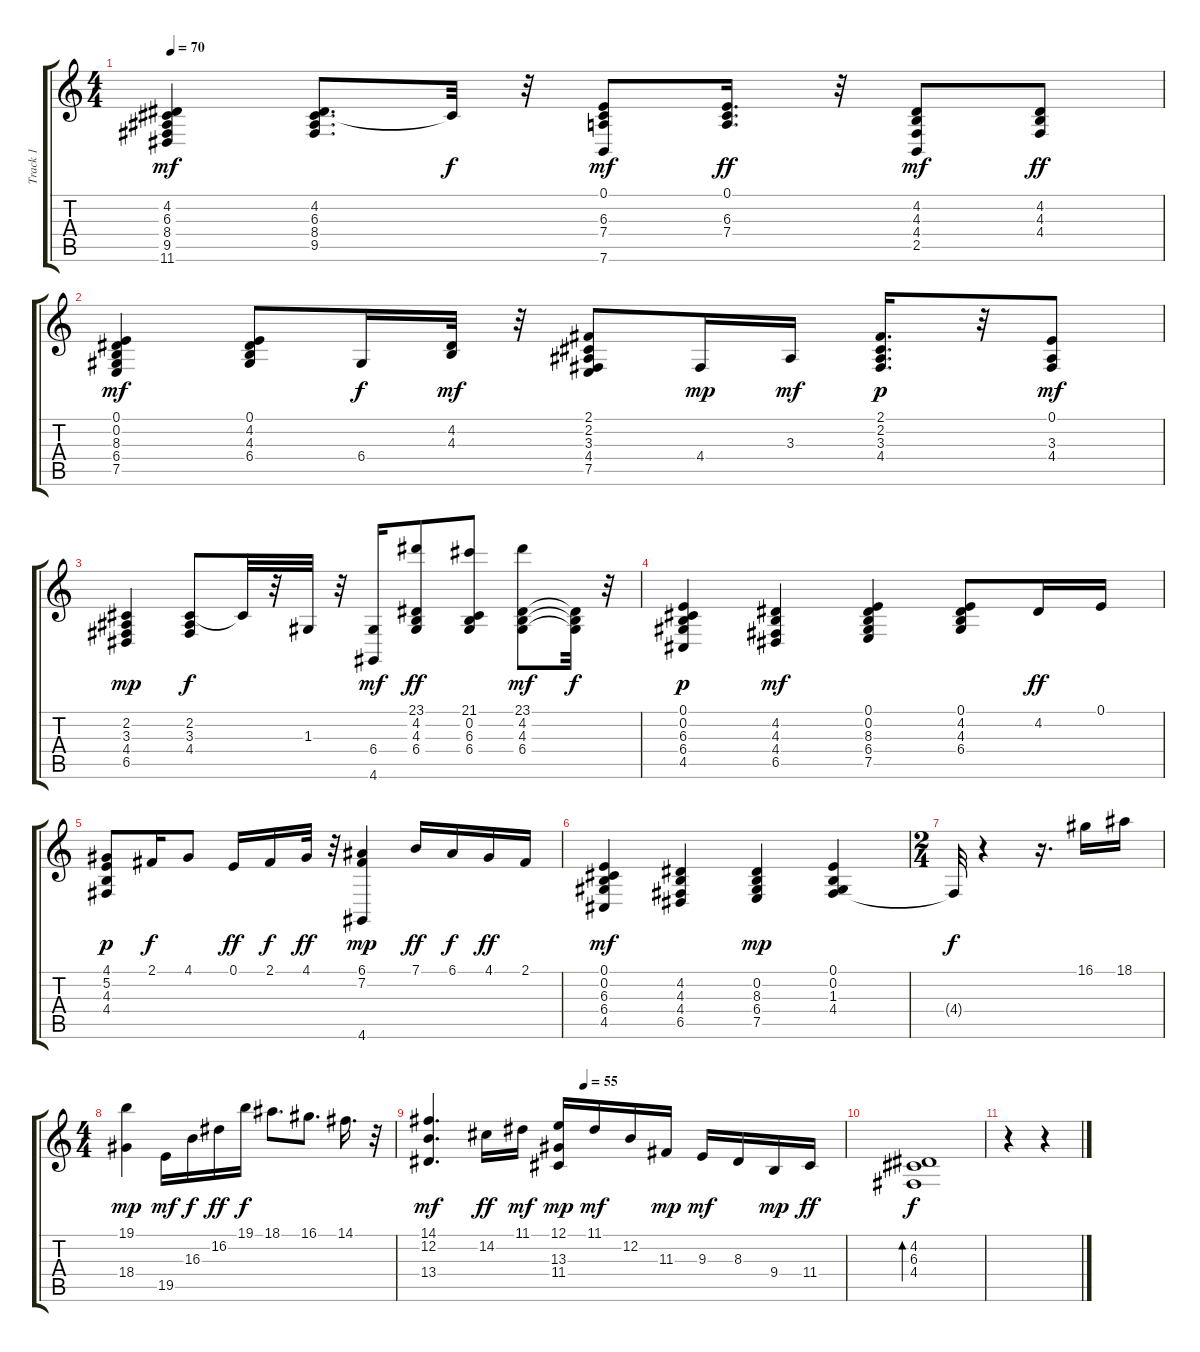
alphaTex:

\track ("Track 1" "Track 1") {instrument fx1rain}
\staff {score tabs}
\tuning (E4 B3 G3 D3 A2 E2) {hide}
\ts (4 4)
\tempo 70
\clef g2
\ks c
(4.2 6.3 8.4 9.5 11.6).4{dy mf} (4.2 6.3 8.4 9.5).8{d} 6.3{t}.32{dy f} r.32 (0.1 6.3 7.4 7.6).8{dy mf} (0.1 6.3 7.4).16{d dy ff} r.32 (4.2 4.3 4.4 2.5).8{dy mf} (4.2 4.3 4.4).8{dy ff} |
(0.1 0.2 8.3 6.4 7.5).4{dy mf} (0.1 4.2 4.3 6.4).8 6.4.16{dy f} (4.2 4.3).32{dy mf} r.32 (2.1 2.2 3.3 4.4 7.5).8 4.4.16{dy mp} 3.3.16{dy mf} (2.1 2.2 3.3 4.4).16{d dy p} r.32 (0.1 3.3 4.4).8{dy mf} |
(2.2 3.3 4.4 6.5).4{dy mp} (2.2 3.3 4.4).8{dy f} 2.2{t}.32 r.32 1.3.32 r.32 (6.4 4.6).16{dy mf} (23.1 4.2 4.3 6.4).8{dy ff} (21.1 0.2 6.3 6.4).8 (23.1 4.2 4.3 6.4).8{dy mf} (4.2{t} 4.3{t} 6.4{t}).32{dy f} r.32 |
(0.1 0.2 6.3 6.4 4.5).4{dy p} (4.2 4.3 4.4 6.5).4{dy mf} (0.1 0.2 8.3 6.4 7.5).4 (0.1 4.2 4.3 6.4).8 4.2.16{dy ff} 0.1.16 |
(4.1 5.2 4.3 4.4).8{dy p} 2.1.16{dy f} 4.1.8 0.1.16{dy ff} 2.1.16{dy f} 4.1.32{dy ff} r.32 (6.1 7.2 4.6).4{dy mp} 7.1.16{dy ff} 6.1.16{dy f} 4.1.16{dy ff} 2.1.16 |
(0.1 0.2 6.3 6.4 4.5).4{dy mf} (4.2 4.3 4.4 6.5).4 (0.2 8.3 6.4 7.5).4{dy mp} (0.1 0.2 1.3 4.4).4 |
\ts (2 4)
4.4{t}.32{dy f} r.4 r.16{d} 16.1.16 18.1.16 |
\ts (4 4)
(19.1 18.4).4{dy mp} 19.5.16{dy mf} 16.3.16{dy f} 16.2.16{dy ff} 19.1.16{dy f} 18.1.8{d} 16.1.8{d} 14.1.16{d} r.32 |
\tempo (55 0.375)
(14.1 12.2 13.4).4{d dy mf} 14.2.16{dy ff} 11.1.16{dy mf} (12.1 13.3 11.4).16{dy mp} 11.1.16{dy mf} 12.2.16 11.3.16{dy mp} 9.3.16{dy mf} 8.3.16 9.4.16{dy mp} 11.4.16{dy ff} |
(4.2 6.3 4.4).1{bd 240 dy f balance 8 instrument electricgrandpiano} |
r.4 r.4
